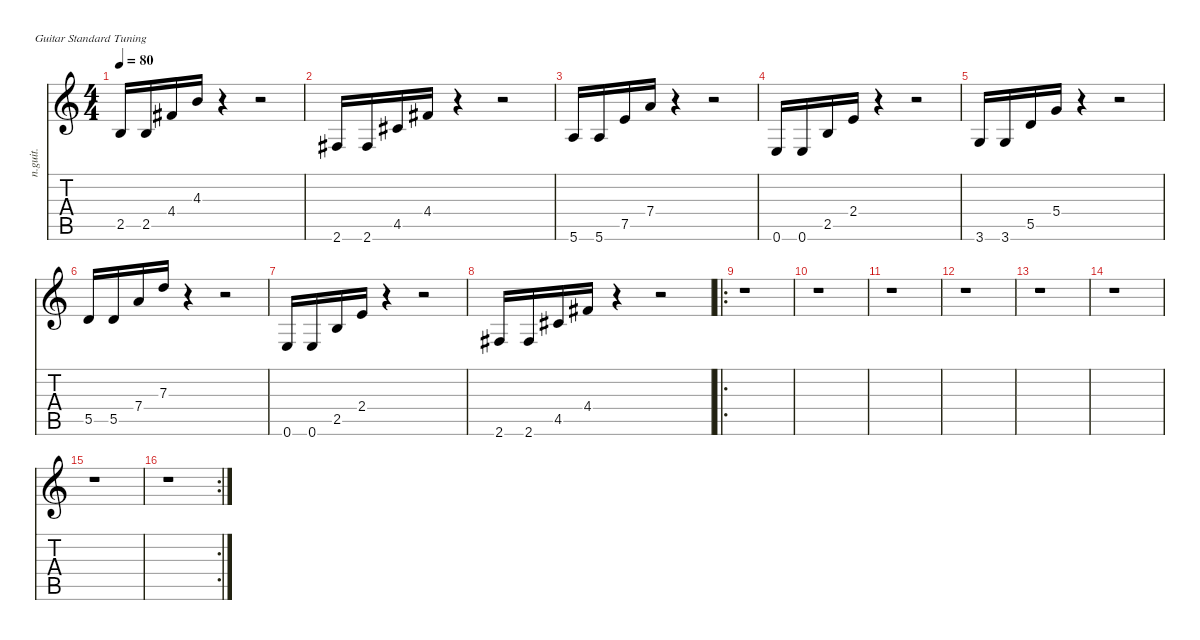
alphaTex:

\defaultSystemsLayout 4
\hideDynamics
\bracketExtendMode nobrackets
\track ("Acoustic guitar (2)" "n.guit.") {instrument acousticguitarnylon}
\staff {score tabs}
\tuning (E4 B3 G3 D3 A2 E2)
\ts (4 4)
\tempo 80
\clef g2
\ks c
2.5.16{dy f beam Up} 2.5.16{beam Up} 4.4{acc #}.16{beam Up} 4.3.16{beam Up} r.4{beam Down} r.2{beam Down} |
2.6{acc #}.16{beam Up} 2.6{acc #}.16{beam Up} 4.5{acc #}.16{beam Up} 4.4{acc #}.16{beam Up} r.4{beam Down} r.2{beam Down} |
5.6.16{beam Up} 5.6.16{beam Up} 7.5.16{beam Up} 7.4.16{beam Up} r.4{beam Down} r.2{beam Down} |
0.6.16{beam Up} 0.6.16{beam Up} 2.5.16{beam Up} 2.4.16{beam Up} r.4{beam Down} r.2{beam Down} |
3.6.16{beam Up} 3.6.16{beam Up} 5.5.16{beam Up} 5.4.16{beam Up} r.4{beam Down} r.2{beam Down} |
5.5.16{beam Up} 5.5.16{beam Up} 7.4.16{beam Up} 7.3.16{beam Up} r.4{beam Down} r.2{beam Down} |
0.6.16{beam Up} 0.6.16{beam Up} 2.5.16{beam Up} 2.4.16{beam Up} r.4{beam Down} r.2{beam Down} |
2.6{acc #}.16{beam Up} 2.6{acc #}.16{beam Up} 4.5{acc #}.16{beam Up} 4.4{acc #}.16{beam Up} r.4{beam Down} r.2{beam Down} |
\ro
r.1{beam Down} |
r.1{beam Down} |
r.1{beam Down} |
r.1{beam Down} |
r.1{beam Down} |
r.1{beam Down} |
r.1{beam Down} |
\rc 2
r.1{beam Down}
